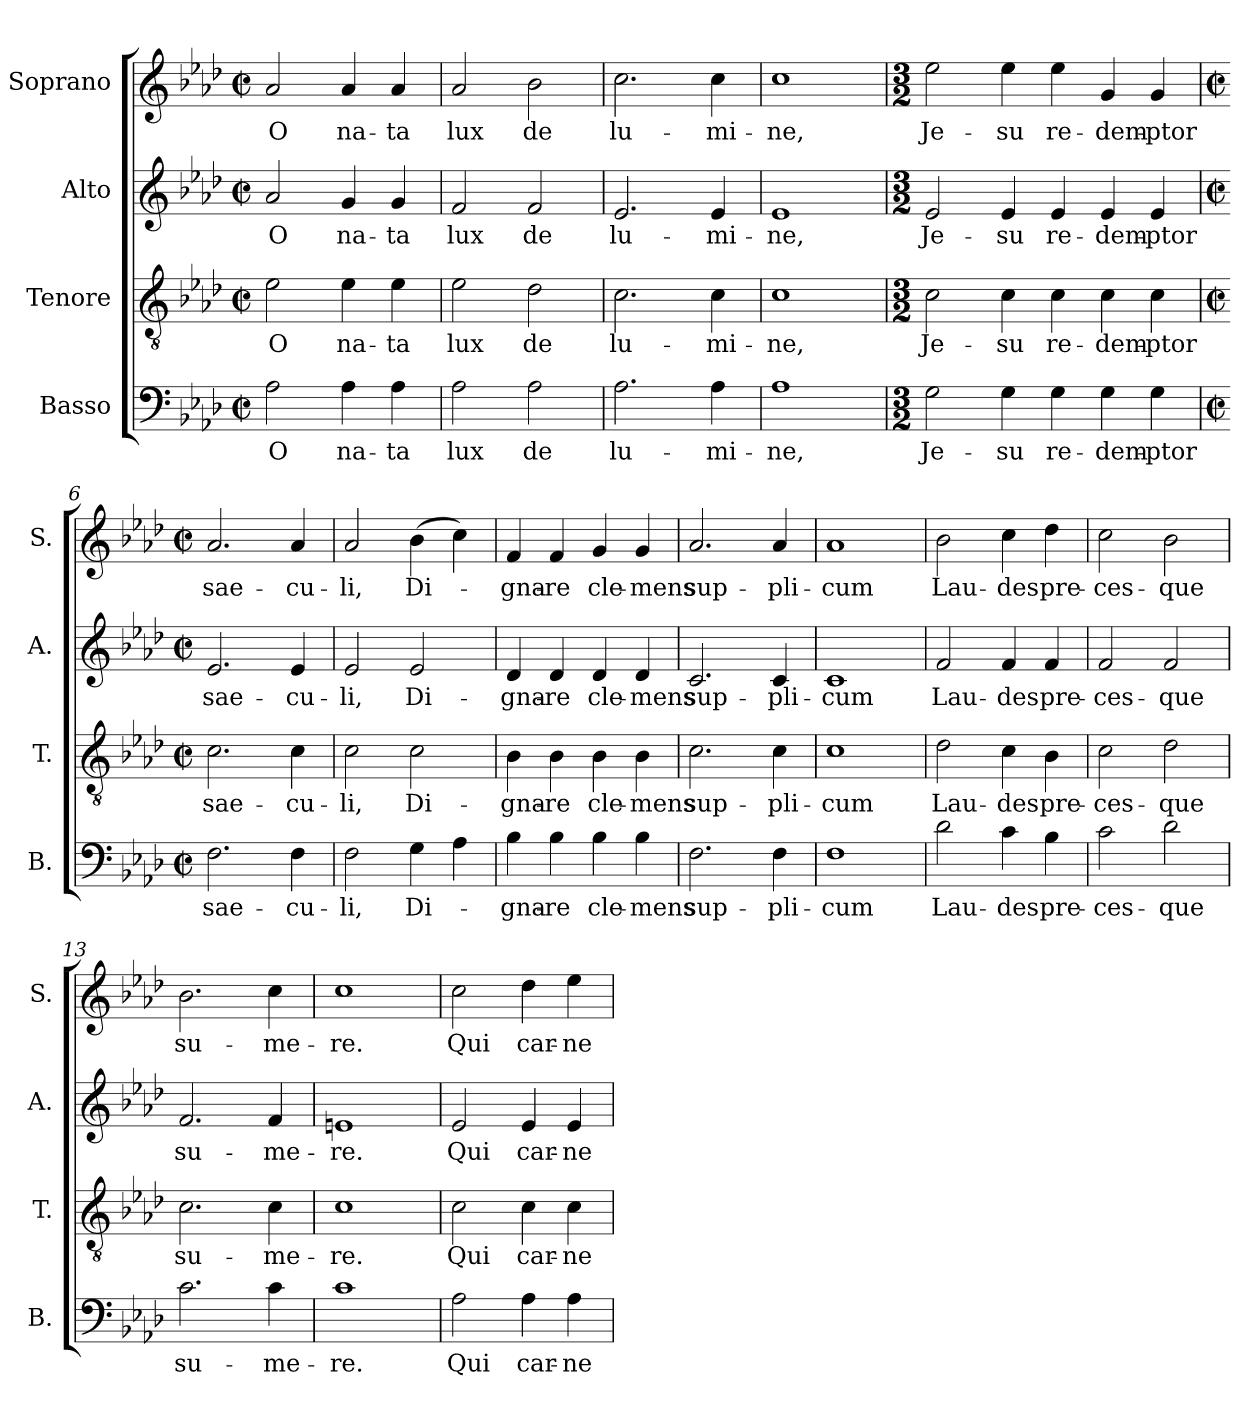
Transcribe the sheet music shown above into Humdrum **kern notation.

**kern	**text	**kern	**text	**kern	**text	**kern	**text
*part4	*part4	*part3	*part3	*part2	*part2	*part1	*part1
*staff4	*staff4	*staff3	*staff3	*staff2	*staff2	*staff1	*staff1
*I"Basso	*	*I"Tenore	*	*I"Alto	*	*I"Soprano	*
*I'B.	*	*I'T.	*	*I'A.	*	*I'S.	*
!!LO:PB:g=z
*stria5	*	*stria5	*	*stria5	*	*stria5	*
*clefF4	*	*clefGv2	*	*clefG2	*	*clefG2	*
*k[b-e-a-d-]	*	*k[b-e-a-d-]	*	*k[b-e-a-d-]	*	*k[b-e-a-d-]	*
*A-:	*	*A-:	*	*A-:	*	*A-:	*
*M2/2	*	*M2/2	*	*M2/2	*	*M2/2	*
*met(c|)	*	*met(c|)	*	*met(c|)	*	*met(c|)	*
=1	=1	=1	=1	=1	=1	=1	=1
!	!LO:LY:b:cj	!	!LO:LY:b:cj	!	!LO:LY:b:cj	!	!LO:LY:b:cj
2A-\	O	2e-\	O	2a-/	O	2a-/	O
!	!LO:LY:b:cj	!	!LO:LY:b:cj	!	!LO:LY:b:cj	!	!LO:LY:b:cj
4A-\	na-	4e-\	na-	4g/	na-	4a-/	na-
!	!LO:LY:b:cj	!	!LO:LY:b:cj	!	!LO:LY:b:cj	!	!LO:LY:b:cj
4A-\	-ta	4e-\	-ta	4g/	-ta	4a-/	-ta
=2	=2	=2	=2	=2	=2	=2	=2
!	!LO:LY:b:cj	!	!LO:LY:b:cj	!	!LO:LY:b:cj	!	!LO:LY:b:cj
2A-\	lux	2e-\	lux	2f/	lux	2a-/	lux
!	!LO:LY:b:cj	!	!LO:LY:b:cj	!	!LO:LY:b:cj	!	!LO:LY:b:cj
2A-\	de	2d-\	de	2f/	de	2b-\	de
=3	=3	=3	=3	=3	=3	=3	=3
!	!LO:LY:b:cj	!	!LO:LY:b:cj	!	!LO:LY:b:cj	!	!LO:LY:b:cj
2.A-\	lu-	2.c\	lu-	2.e-/	lu-	2.cc\	lu-
!	!LO:LY:b:cj	!	!LO:LY:b:cj	!	!LO:LY:b:cj	!	!LO:LY:b:cj
4A-\	-mi-	4c\	-mi-	4e-/	-mi-	4cc\	-mi-
=4	=4	=4	=4	=4	=4	=4	=4
!	!LO:LY:b:cj	!	!LO:LY:b:cj	!	!LO:LY:b:cj	!	!LO:LY:b:cj
1A-	-ne,	1c	-ne,	1e-	-ne,	1cc	-ne,
=5	=5	=5	=5	=5	=5	=5	=5
*M3/2	*	*M3/2	*	*M3/2	*	*M3/2	*
!	!LO:LY:b:cj	!	!LO:LY:b:cj	!	!LO:LY:b:cj	!	!LO:LY:b:cj
2G\	Je-	2c\	Je-	2e-/	Je-	2ee-\	Je-
!	!LO:LY:b:cj	!	!LO:LY:b:cj	!	!LO:LY:b:cj	!	!LO:LY:b:cj
4G\	-su	4c\	-su	4e-/	-su	4ee-\	-su
!	!LO:LY:b:cj	!	!LO:LY:b:cj	!	!LO:LY:b:cj	!	!LO:LY:b:cj
4G\	re-	4c\	re-	4e-/	re-	4ee-\	re-
!	!LO:LY:b	!	!LO:LY:b	!	!LO:LY:b	!	!LO:LY:b
4G\	-dem-	4c\	-dem-	4e-/	-dem-	4g/	-dem-
!	!LO:LY:b:rj	!	!LO:LY:b:rj	!	!LO:LY:b:rj	!	!LO:LY:b:rj
4G\	-ptor	4c\	-ptor	4e-/	-ptor	4g/	-ptor
!!LO:LB:g=z
=6	=6	=6	=6	=6	=6	=6	=6
*M2/2	*	*M2/2	*	*M2/2	*	*M2/2	*
*met(c|)	*	*met(c|)	*	*met(c|)	*	*met(c|)	*
!	!LO:LY:b:cj	!	!LO:LY:b:cj	!	!LO:LY:b:cj	!	!LO:LY:b:cj
2.F\	sae-	2.c\	sae-	2.e-/	sae-	2.a-/	sae-
!	!LO:LY:b:cj	!	!LO:LY:b:cj	!	!LO:LY:b:cj	!	!LO:LY:b:cj
4F\	-cu-	4c\	-cu-	4e-/	-cu-	4a-/	-cu-
=7	=7	=7	=7	=7	=7	=7	=7
!	!LO:LY:b:cj	!	!LO:LY:b:cj	!	!LO:LY:b:cj	!	!LO:LY:b:cj
2F\	-li,	2c\	-li,	2e-/	-li,	2a-/	-li,
!	!LO:LY:b:cj	!	!LO:LY:b:cj	!	!LO:LY:b:cj	!	!LO:LY:b:cj
4G\	Di-	2c\	Di-	2e-/	Di-	(>4b-\	Di-
4A-\	.	.	.	.	.	4cc\)	.
=8	=8	=8	=8	=8	=8	=8	=8
!	!LO:LY:b:cj	!	!LO:LY:b:cj	!	!LO:LY:b:cj	!	!LO:LY:b:cj
4B-\	-gna-	4B-\	-gna-	4d-/	-gna-	4f/	-gna-
!	!LO:LY:b:cj	!	!LO:LY:b:cj	!	!LO:LY:b:cj	!	!LO:LY:b:cj
4B-\	-re	4B-\	-re	4d-/	-re	4f/	-re
!	!LO:LY:b:cj	!	!LO:LY:b:cj	!	!LO:LY:b:cj	!	!LO:LY:b:cj
4B-\	cle-	4B-\	cle-	4d-/	cle-	4g/	cle-
!	!LO:LY:b:cj	!	!LO:LY:b:cj	!	!LO:LY:b:cj	!	!LO:LY:b:cj
4B-\	-mens	4B-\	-mens	4d-/	-mens	4g/	-mens
=9	=9	=9	=9	=9	=9	=9	=9
!	!LO:LY:b:cj	!	!LO:LY:b:cj	!	!LO:LY:b:cj	!	!LO:LY:b:cj
2.F\	sup-	2.c\	sup-	2.c/	sup-	2.a-/	sup-
!	!LO:LY:b:cj	!	!LO:LY:b:cj	!	!LO:LY:b:cj	!	!LO:LY:b:cj
4F\	-pli-	4c\	-pli-	4c/	-pli-	4a-/	-pli-
=10	=10	=10	=10	=10	=10	=10	=10
!	!LO:LY:b:cj	!	!LO:LY:b:cj	!	!LO:LY:b:cj	!	!LO:LY:b:cj
1F	-cum	1c	-cum	1c	-cum	1a-	-cum
!!LO:LB:g=z
=11	=11	=11	=11	=11	=11	=11	=11
!	!LO:LY:b:cj	!	!LO:LY:b:cj	!	!LO:LY:b:cj	!	!LO:LY:b:cj
2d-\	Lau-	2d-\	Lau-	2f/	Lau-	2b-\	Lau-
!	!LO:LY:b:cj	!	!LO:LY:b:cj	!	!LO:LY:b:cj	!	!LO:LY:b:cj
4c\	-des	4c\	-des	4f/	-des	4cc\	-des
!	!LO:LY:b:cj	!	!LO:LY:b:cj	!	!LO:LY:b:cj	!	!LO:LY:b:cj
4B-\	pre-	4B-\	pre-	4f/	pre-	4dd-\	pre-
=12	=12	=12	=12	=12	=12	=12	=12
!	!LO:LY:b:cj	!	!LO:LY:b:cj	!	!LO:LY:b:cj	!	!LO:LY:b:cj
2c\	-ces-	2c\	-ces-	2f/	-ces-	2cc\	-ces-
!	!LO:LY:b:cj	!	!LO:LY:b:cj	!	!LO:LY:b:cj	!	!LO:LY:b:cj
2d-\	-que	2d-\	-que	2f/	-que	2b-\	-que
=13	=13	=13	=13	=13	=13	=13	=13
!	!LO:LY:b:cj	!	!LO:LY:b:cj	!	!LO:LY:b:cj	!	!LO:LY:b:cj
2.c\	su-	2.c\	su-	2.f/	su-	2.b-\	su-
!	!LO:LY:b:cj	!	!LO:LY:b:cj	!	!LO:LY:b:cj	!	!LO:LY:b:cj
4c\	-me-	4c\	-me-	4f/	-me-	4cc\	-me-
=14	=14	=14	=14	=14	=14	=14	=14
!	!LO:LY:b:cj	!	!LO:LY:b:cj	!	!LO:LY:b:cj	!	!LO:LY:b:cj
1c	-re.	1c	-re.	1en	-re.	1cc	-re.
=15	=15	=15	=15	=15	=15	=15	=15
!	!LO:LY:b:cj	!	!LO:LY:b:cj	!	!LO:LY:b:cj	!	!LO:LY:b:cj
2A-\	Qui	2c\	Qui	2e-/	Qui	2cc\	Qui
!	!LO:LY:b:cj	!	!LO:LY:b:cj	!	!LO:LY:b:cj	!	!LO:LY:b:cj
4A-\	car-	4c\	car-	4e-/	car-	4dd-\	car-
!	!LO:LY:b:cj	!	!LO:LY:b:cj	!	!LO:LY:b:cj	!	!LO:LY:b:cj
4A-\	-ne	4c\	-ne	4e-/	-ne	4ee-\	-ne
=	=	=	=	=	=	=	=
*-	*-	*-	*-	*-	*-	*-	*-
